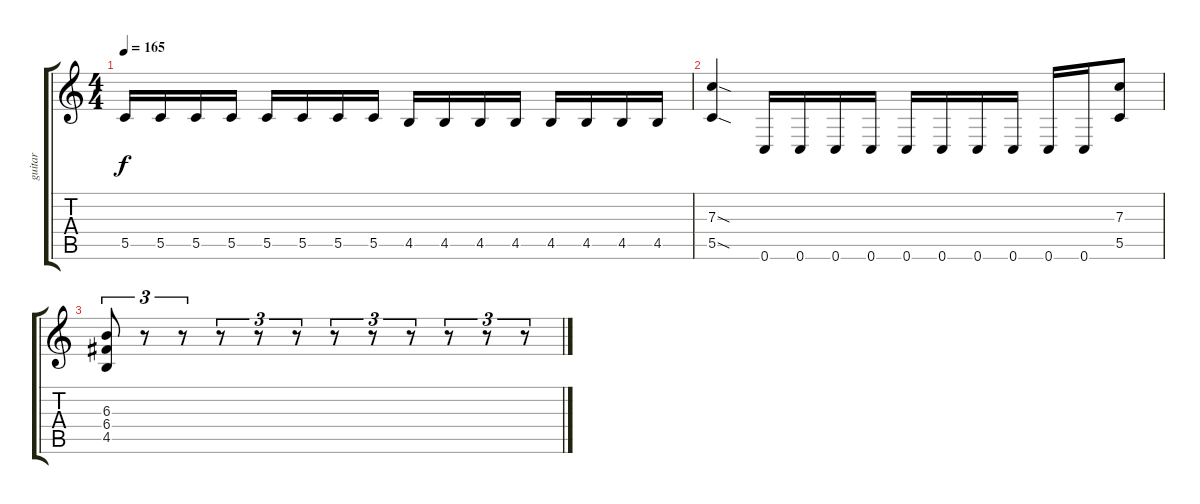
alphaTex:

\track ("guitar" "guitar") {instrument distortionguitar}
\staff {score tabs}
\tuning (D4 A3 F3 C3 G2 C2) {hide}
\ts (4 4)
\tempo 165
\clef g2
\ks c
5.5.16{dy f} 5.5.16 5.5.16 5.5.16 5.5.16 5.5.16 5.5.16 5.5.16 4.5.16 4.5.16 4.5.16 4.5.16 4.5.16 4.5.16 4.5.16 4.5.16 |
(7.3{sod} 5.5{sod}).4 0.6.16 0.6.16 0.6.16 0.6.16 0.6.16 0.6.16 0.6.16 0.6.16 0.6.16 0.6.16 (7.3 5.5).8 |
(6.3 6.4 4.5).8{tu (3 2)} r.8{tu (3 2)} r.8{tu (3 2)} r.8{tu (3 2)} r.8{tu (3 2)} r.8{tu (3 2)} r.8{tu (3 2)} r.8{tu (3 2)} r.8{tu (3 2)} r.8{tu (3 2)} r.8{tu (3 2)} r.8{tu (3 2)}
